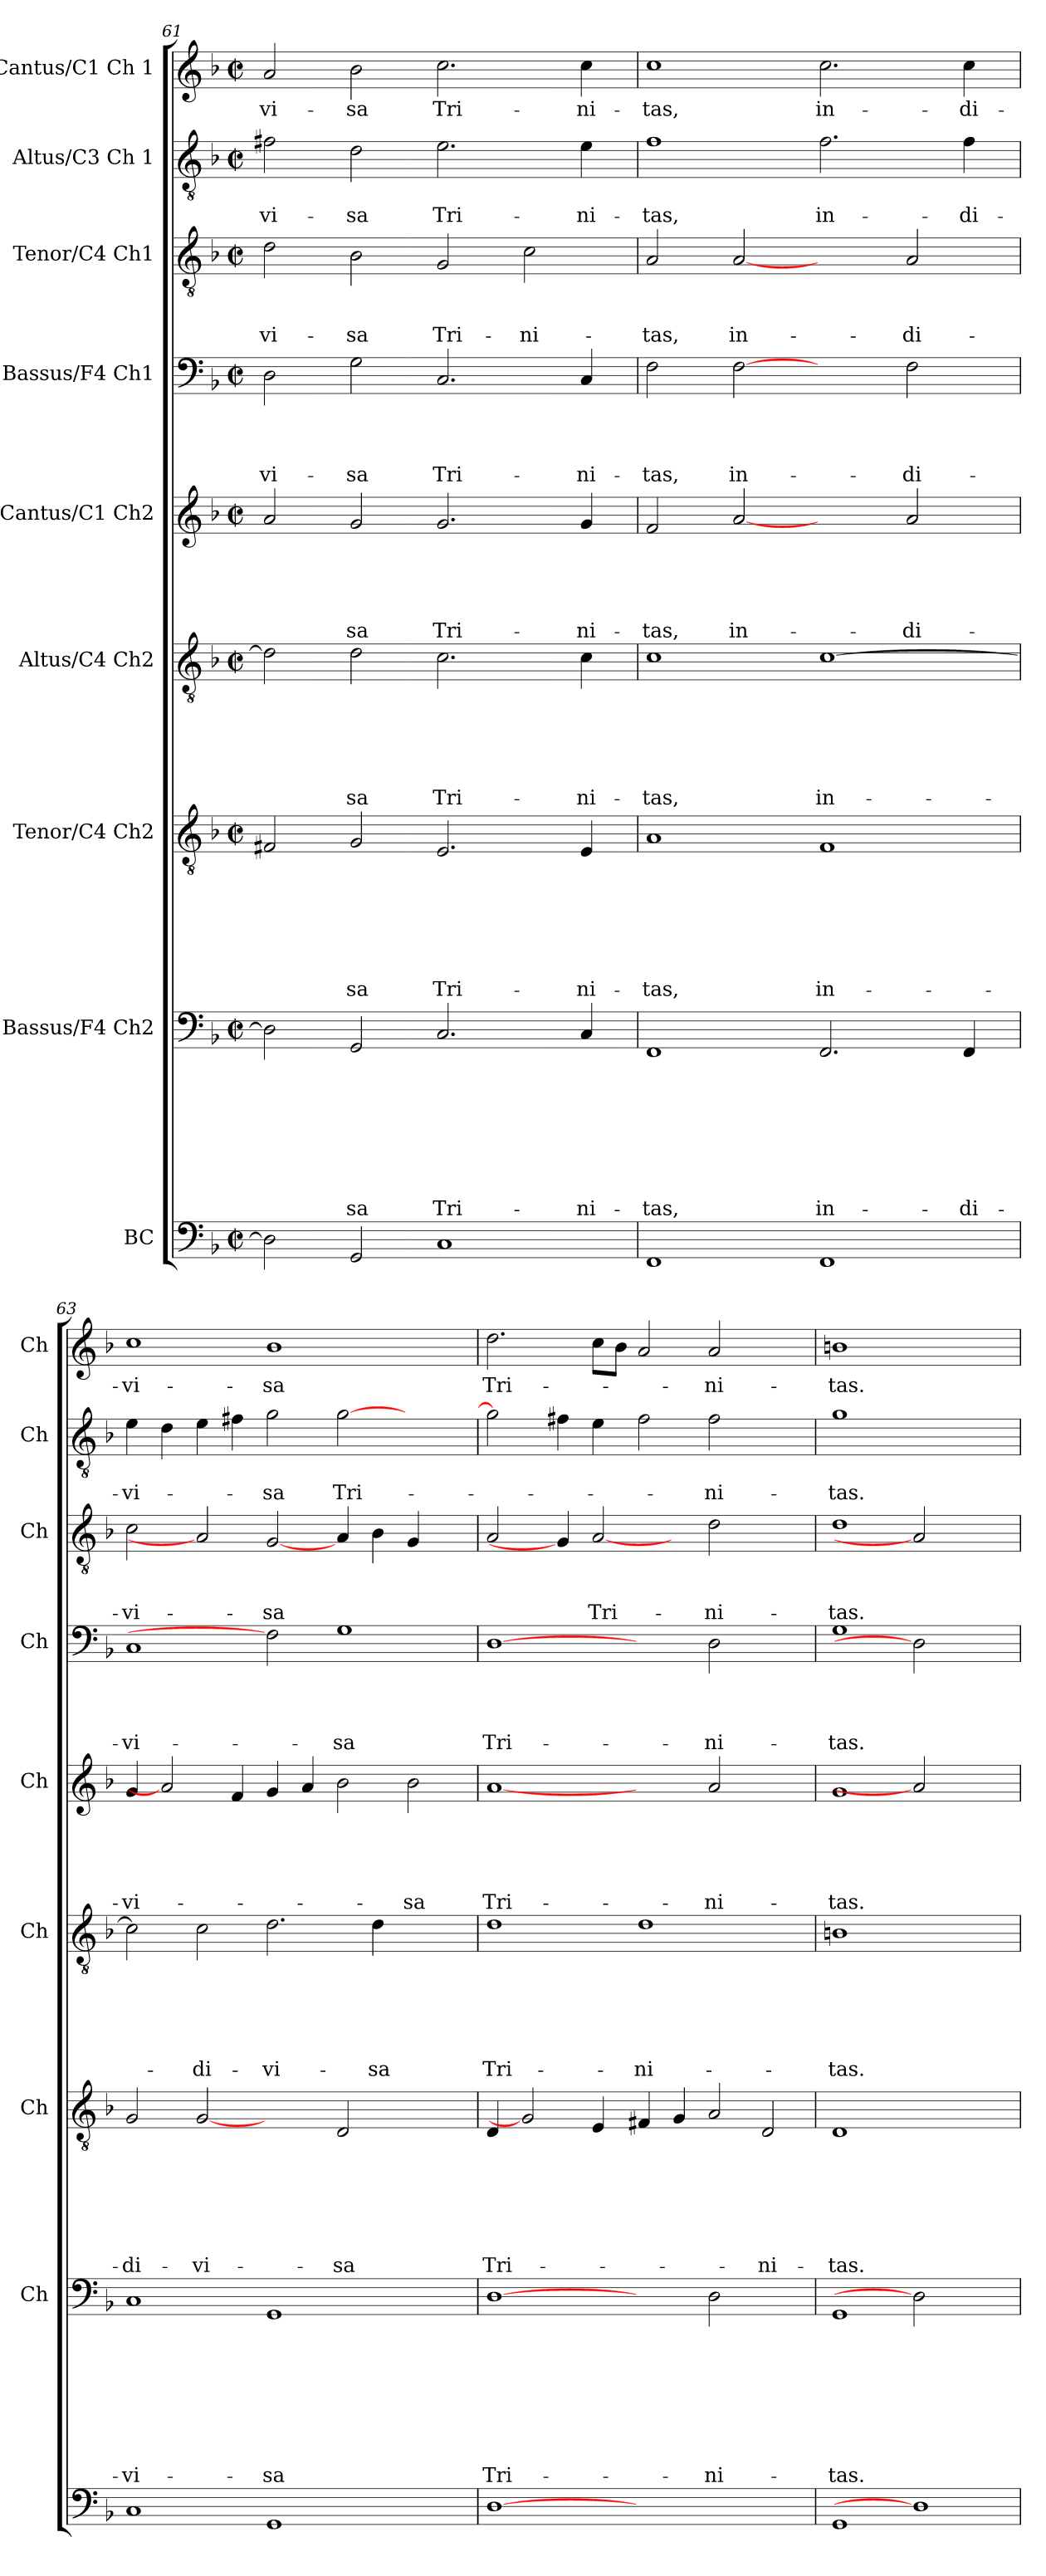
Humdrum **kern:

**kern	**kern	**text	**text	**text	**text	**text	**text	**text	**text	**kern	**text	**text	**text	**text	**text	**text	**text	**kern	**text	**text	**text	**text	**text	**text	**kern	**text	**text	**text	**text	**text	**kern	**text	**text	**text	**text	**kern	**text	**text	**text	**kern	**text	**text	**kern	**text
*part9	*part8	*part8	*part8	*part8	*part8	*part8	*part8	*part8	*part8	*part7	*part7	*part7	*part7	*part7	*part7	*part7	*part7	*part6	*part6	*part6	*part6	*part6	*part6	*part6	*part5	*part5	*part5	*part5	*part5	*part5	*part4	*part4	*part4	*part4	*part4	*part3	*part3	*part3	*part3	*part2	*part2	*part2	*part1	*part1
*staff9	*staff8	*staff8	*staff8	*staff8	*staff8	*staff8	*staff8	*staff8	*staff8	*staff7	*staff7	*staff7	*staff7	*staff7	*staff7	*staff7	*staff7	*staff6	*staff6	*staff6	*staff6	*staff6	*staff6	*staff6	*staff5	*staff5	*staff5	*staff5	*staff5	*staff5	*staff4	*staff4	*staff4	*staff4	*staff4	*staff3	*staff3	*staff3	*staff3	*staff2	*staff2	*staff2	*staff1	*staff1
*I"BC	*I"Bassus/F4 Ch2	*	*	*	*	*	*	*	*	*I"Tenor/C4 Ch2	*	*	*	*	*	*	*	*I"Altus/C4 Ch2	*	*	*	*	*	*	*I"Cantus/C1 Ch2	*	*	*	*	*	*I"Bassus/F4 Ch1	*	*	*	*	*I"Tenor/C4 Ch1	*	*	*	*I"Altus/C3 Ch 1	*	*	*I"Cantus/C1 Ch 1	*
*	*I'Ch	*	*	*	*	*	*	*	*	*I'Ch	*	*	*	*	*	*	*	*I'Ch	*	*	*	*	*	*	*I'Ch	*	*	*	*	*	*I'Ch	*	*	*	*	*I'Ch	*	*	*	*I'Ch	*	*	*I'Ch	*
!!LO:PB:g=z
*clefF4	*clefF4	*	*	*	*	*	*	*	*	*clefGv2	*	*	*	*	*	*	*	*clefGv2	*	*	*	*	*	*	*clefG2	*	*	*	*	*	*clefF4	*	*	*	*	*clefGv2	*	*	*	*clefGv2	*	*	*clefG2	*
*k[b-]	*k[b-]	*	*	*	*	*	*	*	*	*k[b-]	*	*	*	*	*	*	*	*k[b-]	*	*	*	*	*	*	*k[b-]	*	*	*	*	*	*k[b-]	*	*	*	*	*k[b-]	*	*	*	*k[b-]	*	*	*k[b-]	*
*F:	*F:	*	*	*	*	*	*	*	*	*F:	*	*	*	*	*	*	*	*F:	*	*	*	*	*	*	*F:	*	*	*	*	*	*F:	*	*	*	*	*F:	*	*	*	*F:	*	*	*F:	*
*M2/2	*M2/2	*	*	*	*	*	*	*	*	*M2/2	*	*	*	*	*	*	*	*M2/2	*	*	*	*	*	*	*M2/2	*	*	*	*	*	*M2/2	*	*	*	*	*M2/2	*	*	*	*M2/2	*	*	*M2/2	*
*met(c|)	*met(c|)	*	*	*	*	*	*	*	*	*met(c|)	*	*	*	*	*	*	*	*met(c|)	*	*	*	*	*	*	*met(c|)	*	*	*	*	*	*met(c|)	*	*	*	*	*met(c|)	*	*	*	*met(c|)	*	*	*met(c|)	*
=61	=61	=61	=61	=61	=61	=61	=61	=61	=61	=61	=61	=61	=61	=61	=61	=61	=61	=61	=61	=61	=61	=61	=61	=61	=61	=61	=61	=61	=61	=61	=61	=61	=61	=61	=61	=61	=61	=61	=61	=61	=61	=61	=61	=61
!	!	!	!	!	!	!	!	!	!	!	!	!	!	!	!	!	!	!	!	!	!	!	!	!	!	!	!	!	!	!	!	!	!	!	!LO:LY:b	!	!	!	!LO:LY:b	!	!	!LO:LY:b	!	!LO:LY:b
2D\]	2D\]	.	.	.	.	.	.	.	.	2F#X/	.	.	.	.	.	.	.	2d\]	.	.	.	.	.	.	2a/	.	.	.	.	.	2D\	.	.	.	-vi-	2d\	.	.	-vi-	2f#X\	.	-vi-	2a/	-vi-
!	!	!	!	!	!	!	!	!	!LO:LY:b	!	!	!	!	!	!	!	!LO:LY:b	!	!	!	!	!	!	!LO:LY:b	!	!	!	!	!	!LO:LY:b	!	!	!	!	!LO:LY:b	!	!	!	!LO:LY:b	!	!	!LO:LY:b	!	!LO:LY:b
2GG/	2GG/	.	.	.	.	.	.	.	-sa	2G/	.	.	.	.	.	.	-sa	2d\	.	.	.	.	.	-sa	2g/	.	.	.	.	-sa	2G\	.	.	.	-sa	2B-\	.	.	-sa	2d\	.	-sa	2b-\	-sa
!	!	!	!	!	!	!	!	!	!LO:LY:b	!	!	!	!	!	!	!	!LO:LY:b	!	!	!	!	!	!	!LO:LY:b	!	!	!	!	!	!LO:LY:b	!	!	!	!	!LO:LY:b	!	!	!	!LO:LY:b	!	!	!LO:LY:b	!	!LO:LY:b
1C	2.C/	.	.	.	.	.	.	.	Tri-	2.E/	.	.	.	.	.	.	Tri-	2.c\	.	.	.	.	.	Tri-	2.g/	.	.	.	.	Tri-	2.C/	.	.	.	Tri-	2G/	.	.	Tri-	2.e\	.	Tri-	2.cc\	Tri-
!	!	!	!	!	!	!	!	!	!	!	!	!	!	!	!	!	!	!	!	!	!	!	!	!	!	!	!	!	!	!	!	!	!	!	!	!	!	!	!LO:LY:b	!	!	!	!	!
.	.	.	.	.	.	.	.	.	.	.	.	.	.	.	.	.	.	.	.	.	.	.	.	.	.	.	.	.	.	.	.	.	.	.	.	2c\	.	.	-ni-	.	.	.	.	.
!	!	!	!	!	!	!	!	!	!LO:LY:b	!	!	!	!	!	!	!	!LO:LY:b	!	!	!	!	!	!	!LO:LY:b	!	!	!	!	!	!LO:LY:b	!	!	!	!	!LO:LY:b	!	!	!	!	!	!	!LO:LY:b	!	!LO:LY:b
.	4C/	.	.	.	.	.	.	.	-ni-	4E/	.	.	.	.	.	.	-ni-	4c\	.	.	.	.	.	-ni-	4g/	.	.	.	.	-ni-	4C/	.	.	.	-ni-	.	.	.	.	4e\	.	-ni-	4cc\	-ni-
=62	=62	=62	=62	=62	=62	=62	=62	=62	=62	=62	=62	=62	=62	=62	=62	=62	=62	=62	=62	=62	=62	=62	=62	=62	=62	=62	=62	=62	=62	=62	=62	=62	=62	=62	=62	=62	=62	=62	=62	=62	=62	=62	=62	=62
!	!	!	!	!	!	!	!	!	!LO:LY:b	!	!	!	!	!	!	!	!LO:LY:b	!	!	!	!	!	!	!LO:LY:b	!	!	!	!	!	!LO:LY:b	!	!	!	!	!LO:LY:b	!	!	!	!LO:LY:b	!	!	!LO:LY:b	!	!LO:LY:b
1FF	1FF	.	.	.	.	.	.	.	-tas,	1A	.	.	.	.	.	.	-tas,	1c	.	.	.	.	.	-tas,	2f/	.	.	.	.	-tas,	2F\	.	.	.	-tas,	2A/	.	.	-tas,	1f	.	-tas,	1cc	-tas,
!	!	!	!	!	!	!	!	!	!	!	!	!	!	!	!	!	!	!	!	!	!	!	!	!	!	!	!	!	!	!LO:LY:b	!	!	!	!	!LO:LY:b	!	!	!	!LO:LY:b	!	!	!	!	!
.	.	.	.	.	.	.	.	.	.	.	.	.	.	.	.	.	.	.	.	.	.	.	.	.	[2a	.	.	.	.	in-	[2F	.	.	.	in-	[2A	.	.	in-	.	.	.	.	.
!	!	!	!	!	!	!	!	!	!LO:LY:b	!	!	!	!	!	!	!	!LO:LY:b	!	!	!	!	!	!	!LO:LY:b	!	!	!	!	!	!	!	!	!	!	!	!	!	!	!	!	!	!LO:LY:b	!	!LO:LY:b
1FF	2.FF/	.	.	.	.	.	.	.	in-	1F	.	.	.	.	.	.	in-	[>1c	.	.	.	.	.	in-	2ryy	.	.	.	.	.	2ryy	.	.	.	.	2ryy	.	.	.	2.f\	.	in-	2.cc\	in-
!	!	!	!	!	!	!	!	!	!	!	!	!	!	!	!	!	!	!	!	!	!	!	!	!	!	!	!	!	!	!LO:LY:b	!	!	!	!	!LO:LY:b	!	!	!	!LO:LY:b	!	!	!	!	!
.	.	.	.	.	.	.	.	.	.	.	.	.	.	.	.	.	.	.	.	.	.	.	.	.	2a/	.	.	.	.	-di-	2F\	.	.	.	-di-	2A/	.	.	-di-	.	.	.	.	.
!	!	!	!	!	!	!	!	!	!LO:LY:b	!	!	!	!	!	!	!	!	!	!	!	!	!	!	!	!	!	!	!	!	!	!	!	!	!	!	!	!	!	!	!	!	!LO:LY:b	!	!LO:LY:b
.	4FF/	.	.	.	.	.	.	.	-di-	.	.	.	.	.	.	.	.	.	.	.	.	.	.	.	.	.	.	.	.	.	.	.	.	.	.	.	.	.	.	4f\	.	-di-	4cc\	-di-
=63	=63	=63	=63	=63	=63	=63	=63	=63	=63	=63	=63	=63	=63	=63	=63	=63	=63	=63	=63	=63	=63	=63	=63	=63	=63	=63	=63	=63	=63	=63	=63	=63	=63	=63	=63	=63	=63	=63	=63	=63	=63	=63	=63	=63
!	!	!	!	!	!	!	!	!	!LO:LY:b	!	!	!	!	!	!	!	!LO:LY:b	!	!	!	!	!	!	!	!	!	!	!	!	!LO:LY:b	!	!	!	!	!LO:LY:b	!	!	!	!LO:LY:b	!	!	!LO:LY:b	!	!LO:LY:b
1C	1C	.	.	.	.	.	.	.	-vi-	2G/	.	.	.	.	.	.	-di-	2c\]	.	.	.	.	.	.	4g/	.	.	.	.	-vi-	1C	.	.	.	-vi-	2c\	.	.	-vi-	4e\	.	-vi-	1cc	-vi-
.	.	.	.	.	.	.	.	.	.	.	.	.	.	.	.	.	.	.	.	.	.	.	.	.	2a]	.	.	.	.	.	.	.	.	.	.	.	.	.	.	4d\	.	.	.	.
!	!	!	!	!	!	!	!	!	!	!	!	!	!	!	!	!	!LO:LY:b	!	!	!	!	!	!	!LO:LY:b	!	!	!	!	!	!	!	!	!	!	!	!	!	!	!	!	!	!	!	!
.	.	.	.	.	.	.	.	.	.	[2G	.	.	.	.	.	.	-vi-	2c\	.	.	.	.	.	-di-	.	.	.	.	.	.	.	.	.	.	.	2A]	.	.	.	4e\	.	.	.	.
.	.	.	.	.	.	.	.	.	.	.	.	.	.	.	.	.	.	.	.	.	.	.	.	.	4f/	.	.	.	.	.	.	.	.	.	.	.	.	.	.	4f#X\	.	.	.	.
!	!	!	!	!	!	!	!	!	!LO:LY:b	!	!	!	!	!	!	!	!	!	!	!	!	!	!	!LO:LY:b	!	!	!	!	!	!	!	!	!	!	!	!	!	!	!LO:LY:b	!	!	!LO:LY:b	!	!LO:LY:b
1GG	1GG	.	.	.	.	.	.	.	-sa	2ryy	.	.	.	.	.	.	.	2.d\	.	.	.	.	.	-vi-	4g/	.	.	.	.	.	2F]	.	.	.	.	[2G/	.	.	-sa	2g\	.	-sa	1b-	-sa
.	.	.	.	.	.	.	.	.	.	.	.	.	.	.	.	.	.	.	.	.	.	.	.	.	4a/	.	.	.	.	.	.	.	.	.	.	.	.	.	.	.	.	.	.	.
!	!	!	!	!	!	!	!	!	!	!	!	!	!	!	!	!	!LO:LY:b	!	!	!	!	!	!	!	!	!	!	!	!	!	!	!	!	!	!LO:LY:b	!	!	!	!	!	!	!LO:LY:b	!	!
.	.	.	.	.	.	.	.	.	.	2D/	.	.	.	.	.	.	-sa	.	.	.	.	.	.	.	2b-\	.	.	.	.	.	1G	.	.	.	-sa	4A/	.	.	.	[>2g\	.	Tri-	.	.
!	!	!	!	!	!	!	!	!	!	!	!	!	!	!	!	!	!	!	!	!	!	!	!	!LO:LY:b	!	!	!	!	!	!	!	!	!	!	!	!	!	!	!	!	!	!	!	!
.	.	.	.	.	.	.	.	.	.	.	.	.	.	.	.	.	.	4d\	.	.	.	.	.	-sa	.	.	.	.	.	.	.	.	.	.	.	4B-\	.	.	.	.	.	.	.	.
!	!	!	!	!	!	!	!	!	!	!	!	!	!	!	!	!	!	!	!	!	!	!	!	!	!	!	!	!	!	!LO:LY:b	!	!	!	!	!	!	!	!	!	!	!	!	!	!
2ryy	2ryy	.	.	.	.	.	.	.	.	2ryy	.	.	.	.	.	.	.	2ryy	.	.	.	.	.	.	2b-\	.	.	.	.	-sa	.	.	.	.	.	4G/	.	.	.	2ryy	.	.	2ryy	.
.	.	.	.	.	.	.	.	.	.	.	.	.	.	.	.	.	.	.	.	.	.	.	.	.	.	.	.	.	.	.	.	.	.	.	.	4ryy	.	.	.	.	.	.	.	.
=64	=64	=64	=64	=64	=64	=64	=64	=64	=64	=64	=64	=64	=64	=64	=64	=64	=64	=64	=64	=64	=64	=64	=64	=64	=64	=64	=64	=64	=64	=64	=64	=64	=64	=64	=64	=64	=64	=64	=64	=64	=64	=64	=64	=64
!	!	!	!	!	!	!	!	!	!LO:LY:b	!	!	!	!	!	!	!	!LO:LY:b	!	!	!	!	!	!	!LO:LY:b	!	!	!	!	!	!LO:LY:b	!	!	!	!	!LO:LY:b	!	!	!	!	!	!	!	!	!LO:LY:b
[1D	[1D	.	.	.	.	.	.	.	Tri-	4D/	.	.	.	.	.	.	Tri-	1d	.	.	.	.	.	Tri-	[1a	.	.	.	.	Tri-	[1D	.	.	.	Tri-	2A/	.	.	.	2g\]	.	.	2.dd\	Tri-
.	.	.	.	.	.	.	.	.	.	2G]	.	.	.	.	.	.	.	.	.	.	.	.	.	.	.	.	.	.	.	.	.	.	.	.	.	.	.	.	.	.	.	.	.	.
.	.	.	.	.	.	.	.	.	.	.	.	.	.	.	.	.	.	.	.	.	.	.	.	.	.	.	.	.	.	.	.	.	.	.	.	4G/]	.	.	.	4f#X\	.	.	.	.
!	!	!	!	!	!	!	!	!	!	!	!	!	!	!	!	!	!	!	!	!	!	!	!	!	!	!	!	!	!	!	!	!	!	!	!	!	!	!	!LO:LY:b	!	!	!	!	!
.	.	.	.	.	.	.	.	.	.	4E/	.	.	.	.	.	.	.	.	.	.	.	.	.	.	.	.	.	.	.	.	.	.	.	.	.	[2A	.	.	Tri-	4e\	.	.	8cc\L	.
.	.	.	.	.	.	.	.	.	.	.	.	.	.	.	.	.	.	.	.	.	.	.	.	.	.	.	.	.	.	.	.	.	.	.	.	.	.	.	.	.	.	.	8b-\J	.
!	!	!	!	!	!	!	!	!	!	!	!	!	!	!	!	!	!	!	!	!	!	!	!	!LO:LY:b	!	!	!	!	!	!	!	!	!	!	!	!	!	!	!	!	!	!	!	!
1.ryy	2ryy	.	.	.	.	.	.	.	.	4F#X/	.	.	.	.	.	.	.	1d	.	.	.	.	.	-ni-	2ryy	.	.	.	.	.	2ryy	.	.	.	.	.	.	.	.	2f#\	.	.	2a/	.
.	.	.	.	.	.	.	.	.	.	4G/	.	.	.	.	.	.	.	.	.	.	.	.	.	.	.	.	.	.	.	.	.	.	.	.	.	4ryy	.	.	.	.	.	.	.	.
!	!	!	!	!	!	!	!	!	!LO:LY:b	!	!	!	!	!	!	!	!	!	!	!	!	!	!	!	!	!	!	!	!	!LO:LY:b	!	!	!	!	!LO:LY:b	!	!	!	!LO:LY:b	!	!	!LO:LY:b	!	!LO:LY:b
.	2D\	.	.	.	.	.	.	.	-ni-	2A/	.	.	.	.	.	.	.	.	.	.	.	.	.	.	2a/	.	.	.	.	-ni-	2D\	.	.	.	-ni-	2d\	.	.	-ni-	2f#\	.	-ni-	2a/	-ni-
!	!	!	!	!	!	!	!	!	!	!	!	!	!	!	!	!	!LO:LY:b	!	!	!	!	!	!	!	!	!	!	!	!	!	!	!	!	!	!	!	!	!	!	!	!	!	!	!
.	2ryy	.	.	.	.	.	.	.	.	2D/	.	.	.	.	.	.	-ni-	2ryy	.	.	.	.	.	.	2ryy	.	.	.	.	.	2ryy	.	.	.	.	2ryy	.	.	.	2ryy	.	.	2ryy	.
=65	=65	=65	=65	=65	=65	=65	=65	=65	=65	=65	=65	=65	=65	=65	=65	=65	=65	=65	=65	=65	=65	=65	=65	=65	=65	=65	=65	=65	=65	=65	=65	=65	=65	=65	=65	=65	=65	=65	=65	=65	=65	=65	=65	=65
!	!	!	!	!	!	!	!	!	!LO:LY:b	!	!	!	!	!	!	!	!LO:LY:b	!	!	!	!	!	!	!LO:LY:b	!	!	!	!	!	!LO:LY:b	!	!	!	!	!LO:LY:b	!	!	!	!LO:LY:b	!	!	!LO:LY:b	!	!LO:LY:b
1GG	1GG	.	.	.	.	.	.	.	-tas.	1D	.	.	.	.	.	.	-tas.	1Bn	.	.	.	.	.	-tas.	1g	.	.	.	.	-tas.	1G	.	.	.	-tas.	1d	.	.	-tas.	1g	.	-tas.	1bn	-tas.
1D]	2D]	.	.	.	.	.	.	.	.	1ryy	.	.	.	.	.	.	.	1ryy	.	.	.	.	.	.	2a]	.	.	.	.	.	2D]	.	.	.	.	2A]	.	.	.	1ryy	.	.	1ryy	.
.	2ryy	.	.	.	.	.	.	.	.	.	.	.	.	.	.	.	.	.	.	.	.	.	.	.	2ryy	.	.	.	.	.	2ryy	.	.	.	.	2ryy	.	.	.	.	.	.	.	.
=	=	=	=	=	=	=	=	=	=	=	=	=	=	=	=	=	=	=	=	=	=	=	=	=	=	=	=	=	=	=	=	=	=	=	=	=	=	=	=	=	=	=	=	=
*-	*-	*-	*-	*-	*-	*-	*-	*-	*-	*-	*-	*-	*-	*-	*-	*-	*-	*-	*-	*-	*-	*-	*-	*-	*-	*-	*-	*-	*-	*-	*-	*-	*-	*-	*-	*-	*-	*-	*-	*-	*-	*-	*-	*-
